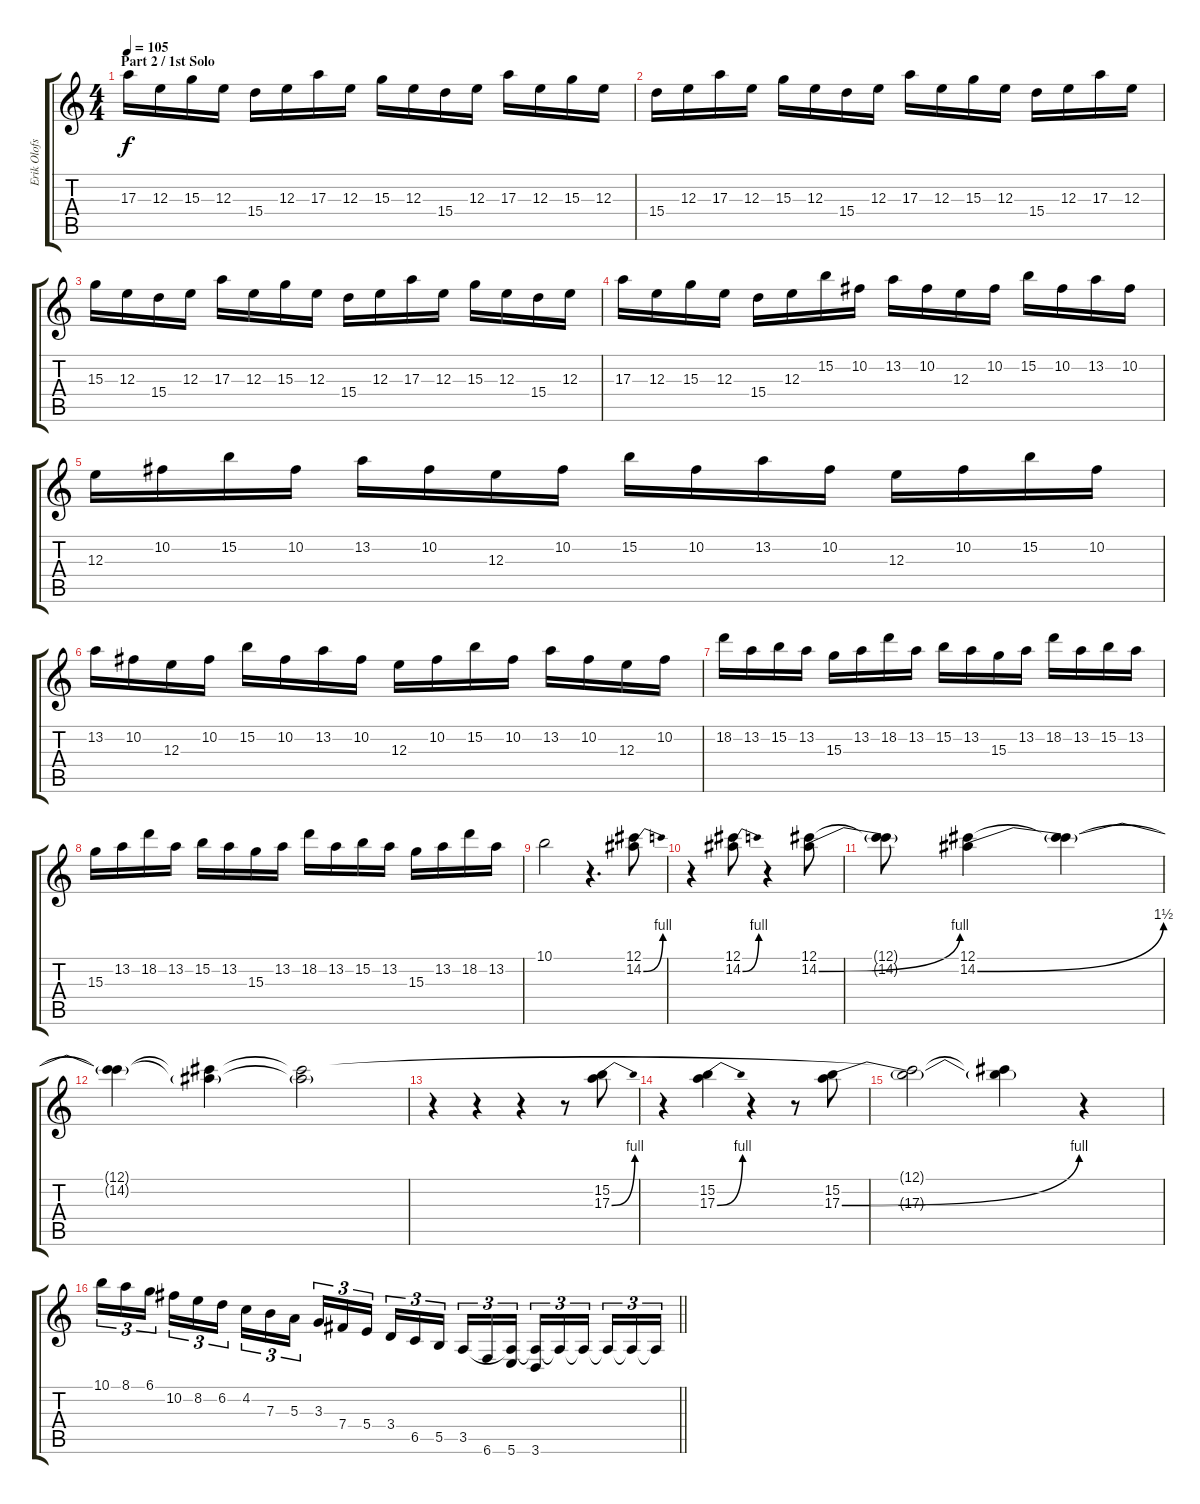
\track ("Erik Olofsson" "Erik Olofs") {instrument distortionguitar}
\staff {score tabs}
\tuning (Db4 Ab3 E3 B2 Gb2 B1) {hide}
\ts (4 4)
\section ("" "Part 2 / 1st Solo")
\tempo 105
\clef g2
\ks c
17.3.16{dy f volume 13 instrument distortionguitar} 12.3.16 15.3.16 12.3.16 15.4.16 12.3.16 17.3.16 12.3.16 15.3.16 12.3.16 15.4.16 12.3.16 17.3.16 12.3.16 15.3.16 12.3.16 |
15.4.16 12.3.16 17.3.16 12.3.16 15.3.16 12.3.16 15.4.16 12.3.16 17.3.16 12.3.16 15.3.16 12.3.16 15.4.16 12.3.16 17.3.16 12.3.16 |
15.3.16 12.3.16 15.4.16 12.3.16 17.3.16 12.3.16 15.3.16 12.3.16 15.4.16 12.3.16 17.3.16 12.3.16 15.3.16 12.3.16 15.4.16 12.3.16 |
17.3.16 12.3.16 15.3.16 12.3.16 15.4.16 12.3.16 15.2.16 10.2.16 13.2.16 10.2.16 12.3.16 10.2.16 15.2.16 10.2.16 13.2.16 10.2.16 |
12.3.16 10.2.16 15.2.16 10.2.16 13.2.16 10.2.16 12.3.16 10.2.16 15.2.16 10.2.16 13.2.16 10.2.16 12.3.16 10.2.16 15.2.16 10.2.16 |
13.2.16 10.2.16 12.3.16 10.2.16 15.2.16 10.2.16 13.2.16 10.2.16 12.3.16 10.2.16 15.2.16 10.2.16 13.2.16 10.2.16 12.3.16 10.2.16 |
18.2.16 13.2.16 15.2.16 13.2.16 15.3.16 13.2.16 18.2.16 13.2.16 15.2.16 13.2.16 15.3.16 13.2.16 18.2.16 13.2.16 15.2.16 13.2.16 |
15.3.16 13.2.16 18.2.16 13.2.16 15.2.16 13.2.16 15.3.16 13.2.16 18.2.16 13.2.16 15.2.16 13.2.16 15.3.16 13.2.16 18.2.16 13.2.16 |
10.1.2 r.4{d} (12.1 14.2{be (bend 0 0 60 4)}).8 |
r.4 (12.1 14.2{be (bend 0 0 60 4)}).8 r.4 (12.1 14.2{be (bend 0 0 60 4)}).8 |
(12.1{t} 14.2{t}).8 (12.1 14.2{be (bend 0 0 60 6)}).4 (12.1{t} 14.2{t}).4 |
(12.1{t} 14.2{t}).4 (12.1{t} 14.2{t}).4 (12.1{t} 14.2{t}).2 |
r.4 r.4 r.4 r.8 (15.2 17.3{be (bend 0 0 60 4)}).8 |
r.4 (15.2 17.3{be (bend 0 0 60 4)}).4 r.4 r.8 (15.2 17.3{be (bend 0 0 60 4)}).8 |
(12.1{t} 17.3{t}).2 (12.1{t} 17.3{t}).4 r.4 |
\barLineRight lightlight
10.1.16{tu (3 2)} 8.1.16{tu (3 2)} 6.1.16{tu (3 2) beam splitsecondary} 10.2.16{tu (3 2)} 8.2.16{tu (3 2)} 6.2.16{tu (3 2)} 4.2.16{tu (3 2)} 7.3.16{tu (3 2)} 5.3.16{tu (3 2) beam splitsecondary} 3.3.16{tu (3 2)} 7.4.16{tu (3 2)} 5.4.16{tu (3 2)} 3.4.16{tu (3 2)} 6.5.16{tu (3 2)} 5.5.16{tu (3 2) beam splitsecondary} 3.5.16{tu (3 2)} 6.6.16{tu (3 2)} (3.5{t} 5.6).16{tu (3 2)} (3.5{t} 3.6).16{tu (3 2)} 3.5{t}.16{tu (3 2)} 3.5{t}.16{tu (3 2) beam splitsecondary} 3.5{t}.16{tu (3 2)} 3.5{t}.16{tu (3 2)} 3.5{t}.16{tu (3 2)}
